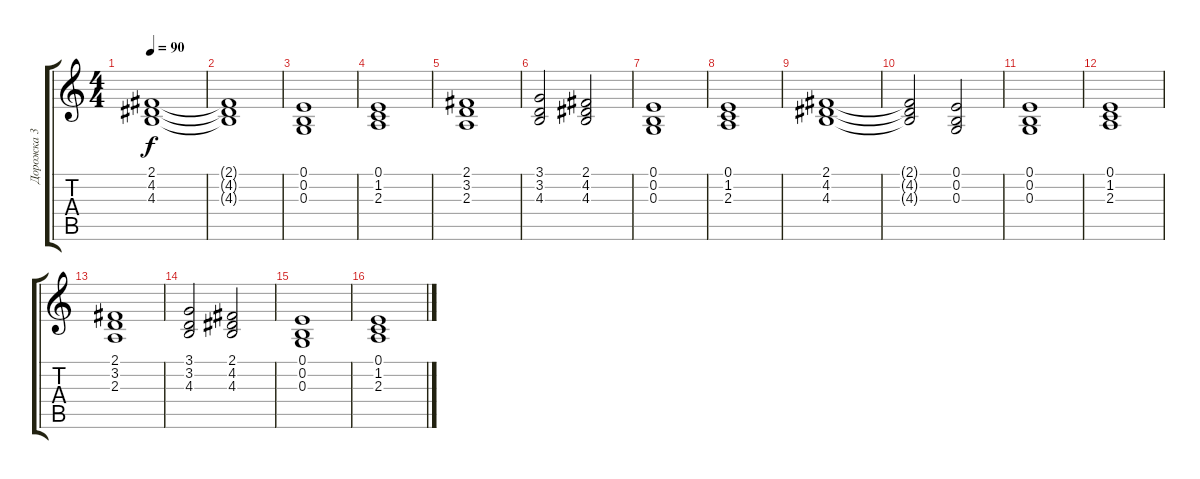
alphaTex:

\track ("Дорожка 3" "Дорожка 3") {instrument tremolostrings}
\staff {score tabs}
\tuning (E4 B3 G3 D3 A2 E2) {hide}
\ts (4 4)
\tempo 90
\clef g2
\ks aminor
(2.1 4.2 4.3).1{dy f} |
(2.1{t} 4.2{t} 4.3{t}).1 |
(0.1 0.2 0.3).1 |
(0.1 1.2 2.3).1 |
(2.1 3.2 2.3).1 |
(3.1 3.2 4.3).2 (2.1 4.2 4.3).2 |
(0.1 0.2 0.3).1 |
(0.1 1.2 2.3).1 |
(2.1 4.2 4.3).1 |
(2.1{t} 4.2{t} 4.3{t}).2 (0.1 0.2 0.3).2 |
(0.1 0.2 0.3).1 |
(0.1 1.2 2.3).1 |
(2.1 3.2 2.3).1 |
(3.1 3.2 4.3).2 (2.1 4.2 4.3).2 |
(0.1 0.2 0.3).1 |
(0.1 1.2 2.3).1
